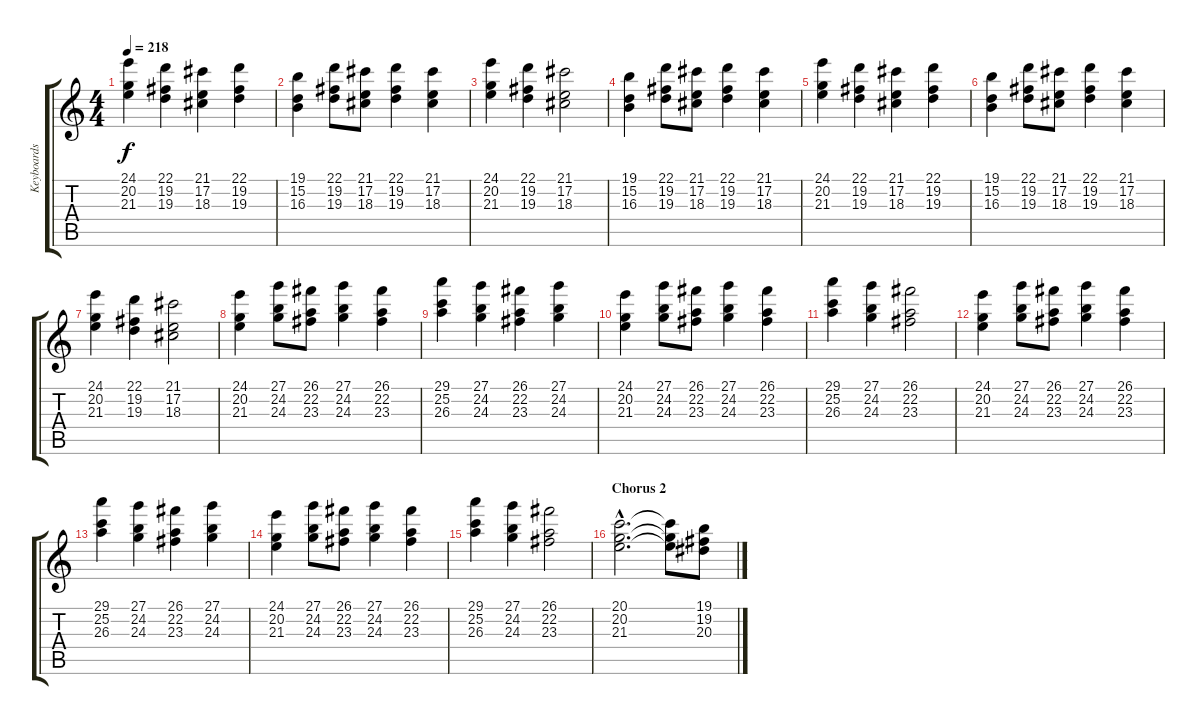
\track ("Keyboards 2" "Keyboards ") {instrument stringensemble1}
\staff {score tabs}
\tuning (E4 B3 G3 D3 A2 E2) {hide}
\ts (4 4)
\tempo 218
\clef g2
\ks c
(24.1 20.2 21.3).4{dy f} (22.1 19.2 19.3).4 (21.1 17.2 18.3).4 (22.1 19.2 19.3).4 |
(19.1 15.2 16.3).4 (22.1 19.2 19.3).8 (21.1 17.2 18.3).8 (22.1 19.2 19.3).4 (21.1 17.2 18.3).4 |
(24.1 20.2 21.3).4 (22.1 19.2 19.3).4 (21.1 17.2 18.3).2 |
(19.1 15.2 16.3).4 (22.1 19.2 19.3).8 (21.1 17.2 18.3).8 (22.1 19.2 19.3).4 (21.1 17.2 18.3).4 |
(24.1 20.2 21.3).4 (22.1 19.2 19.3).4 (21.1 17.2 18.3).4 (22.1 19.2 19.3).4 |
(19.1 15.2 16.3).4 (22.1 19.2 19.3).8 (21.1 17.2 18.3).8 (22.1 19.2 19.3).4 (21.1 17.2 18.3).4 |
(24.1 20.2 21.3).4 (22.1 19.2 19.3).4 (21.1 17.2 18.3).2 |
(24.1 20.2 21.3).4 (27.1 24.2 24.3).8 (26.1 22.2 23.3).8 (27.1 24.2 24.3).4 (26.1 22.2 23.3).4 |
(29.1 25.2 26.3).4 (27.1 24.2 24.3).4 (26.1 22.2 23.3).4 (27.1 24.2 24.3).4 |
(24.1 20.2 21.3).4 (27.1 24.2 24.3).8 (26.1 22.2 23.3).8 (27.1 24.2 24.3).4 (26.1 22.2 23.3).4 |
(29.1 25.2 26.3).4 (27.1 24.2 24.3).4 (26.1 22.2 23.3).2 |
(24.1 20.2 21.3).4 (27.1 24.2 24.3).8 (26.1 22.2 23.3).8 (27.1 24.2 24.3).4 (26.1 22.2 23.3).4 |
(29.1 25.2 26.3).4 (27.1 24.2 24.3).4 (26.1 22.2 23.3).4 (27.1 24.2 24.3).4 |
(24.1 20.2 21.3).4 (27.1 24.2 24.3).8 (26.1 22.2 23.3).8 (27.1 24.2 24.3).4 (26.1 22.2 23.3).4 |
(29.1 25.2 26.3).4 (27.1 24.2 24.3).4 (26.1 22.2 23.3).2 |
\section ("" "Chorus 2")
(20.1{hac} 20.2{hac} 21.3{hac}).2{d} (20.1{t} 20.2{t} 21.3{t}).8 (19.1 19.2 20.3).8
